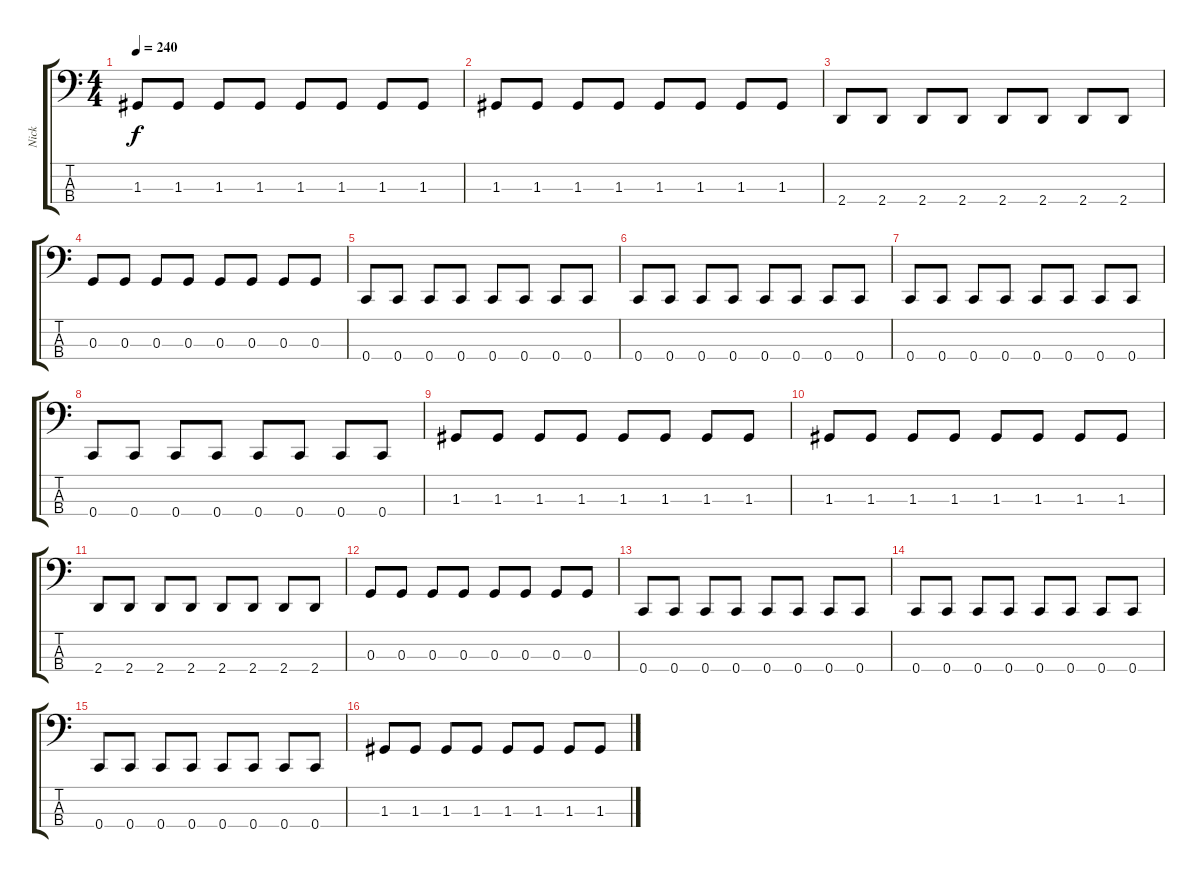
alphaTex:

\track ("Nick" "Nick") {instrument slapbass1}
\staff {score tabs}
\tuning (G2 C2 G1 C1) {hide}
\ts (4 4)
\tempo 240
\clef f4
\ks c
1.3.8{dy f} 1.3.8 1.3.8 1.3.8 1.3.8 1.3.8 1.3.8 1.3.8 |
1.3.8 1.3.8 1.3.8 1.3.8 1.3.8 1.3.8 1.3.8 1.3.8 |
2.4.8 2.4.8 2.4.8 2.4.8 2.4.8 2.4.8 2.4.8 2.4.8 |
0.3.8 0.3.8 0.3.8 0.3.8 0.3.8 0.3.8 0.3.8 0.3.8 |
0.4.8 0.4.8 0.4.8 0.4.8 0.4.8 0.4.8 0.4.8 0.4.8 |
0.4.8 0.4.8 0.4.8 0.4.8 0.4.8 0.4.8 0.4.8 0.4.8 |
0.4.8 0.4.8 0.4.8 0.4.8 0.4.8 0.4.8 0.4.8 0.4.8 |
0.4.8 0.4.8 0.4.8 0.4.8 0.4.8 0.4.8 0.4.8 0.4.8 |
1.3.8 1.3.8 1.3.8 1.3.8 1.3.8 1.3.8 1.3.8 1.3.8 |
1.3.8 1.3.8 1.3.8 1.3.8 1.3.8 1.3.8 1.3.8 1.3.8 |
2.4.8 2.4.8 2.4.8 2.4.8 2.4.8 2.4.8 2.4.8 2.4.8 |
0.3.8 0.3.8 0.3.8 0.3.8 0.3.8 0.3.8 0.3.8 0.3.8 |
0.4.8 0.4.8 0.4.8 0.4.8 0.4.8 0.4.8 0.4.8 0.4.8 |
0.4.8 0.4.8 0.4.8 0.4.8 0.4.8 0.4.8 0.4.8 0.4.8 |
0.4.8 0.4.8 0.4.8 0.4.8 0.4.8 0.4.8 0.4.8 0.4.8 |
1.3.8 1.3.8 1.3.8 1.3.8 1.3.8 1.3.8 1.3.8 1.3.8
